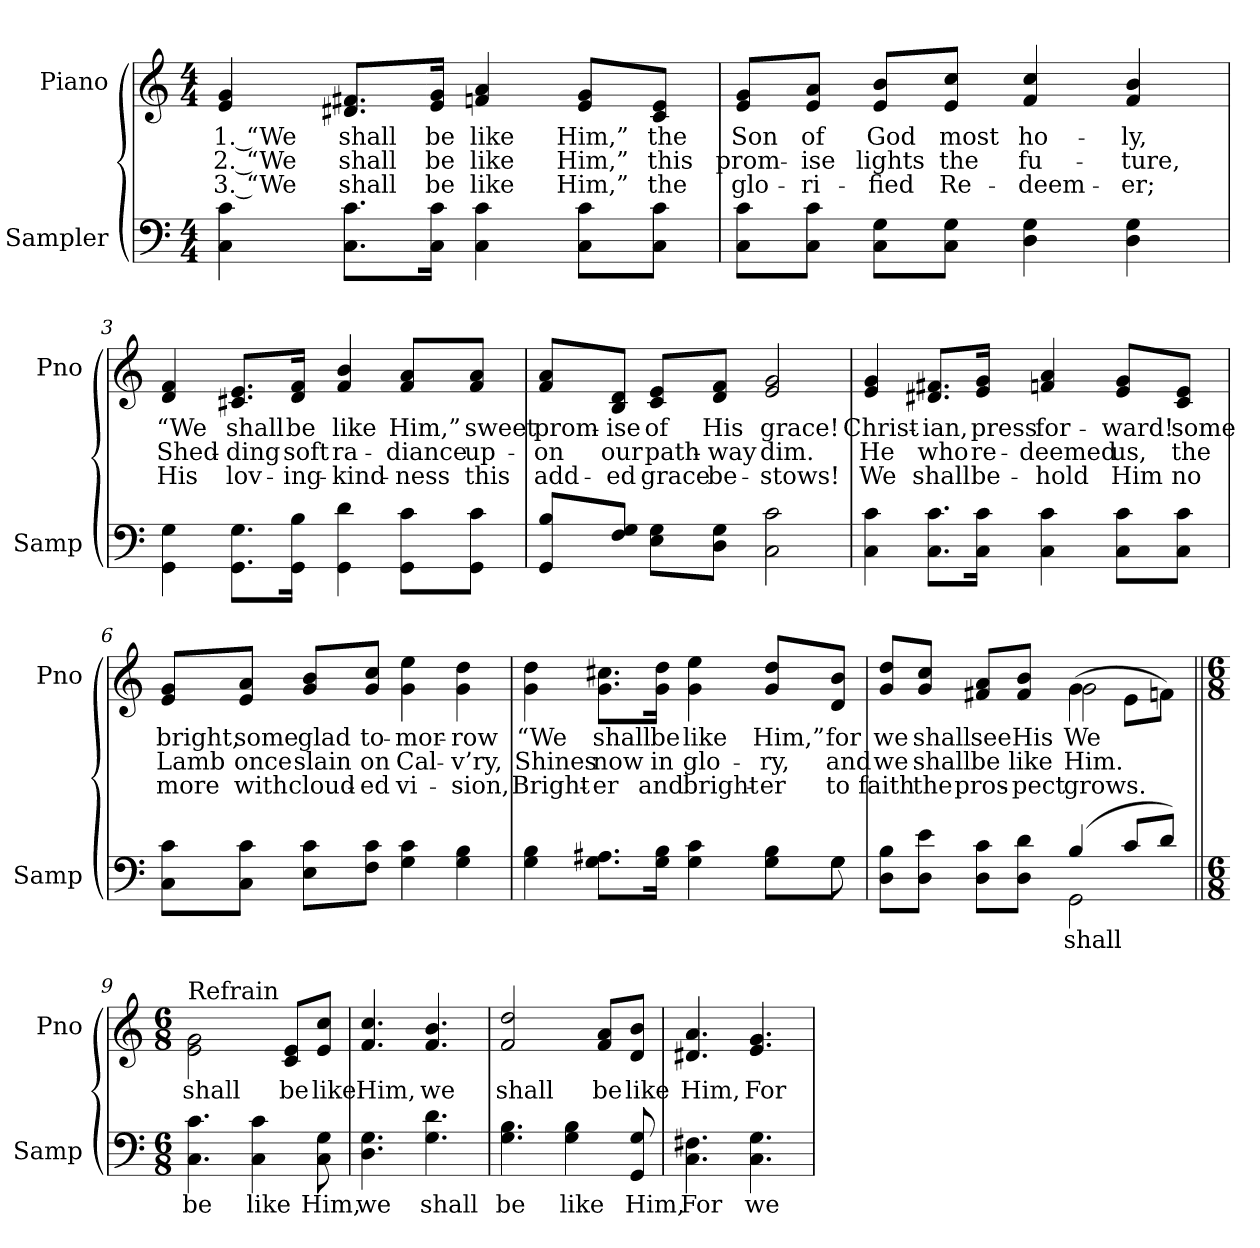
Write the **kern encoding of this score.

**kern	**text	**kern	**text	**text	**text
*part2	*part2	*part1	*part1	*part1	*part1
*staff2	*staff2	*staff1	*staff1	*staff1	*staff1
*I"Sampler	*	*I"Piano	*	*	*
*I'Samp	*	*I'Pno	*	*	*
*clefF4	*	*clefG2	*	*	*
*M4/4	*	*M4/4	*	*	*
=1	=1	=1	=1	=1	=1
4C 4c	.	4e 4g	1. “We	2. “We	3. “We
8.C\ 8.c\L	.	8.d#X/ 8.f#X/L	shall	shall	shall
16C\ 16c\Jk	.	16e/ 16g/Jk	be	be	be
4C 4c	.	4fn 4a	like	like	like
8C\ 8c\L	.	8e/ 8g/L	Him,”	Him,”	Him,”
8C\ 8c\J	.	8c/ 8e/J	the	this	the
=2	=2	=2	=2	=2	=2
8C\ 8c\L	.	8e/ 8g/L	Son	prom-	glo-
8C\ 8c\J	.	8e/ 8a/J	of	-ise	-ri-
8C\ 8G\L	.	8e/ 8b/L	God	lights	-fied
8C\ 8G\J	.	8e/ 8cc/J	most	the	Re-
4D 4G	.	4f 4cc	ho-	fu-	-deem-
4D 4G	.	4f 4b	-ly,	-ture,	-er;
=3	=3	=3	=3	=3	=3
4GG\ 4G\	.	4d 4f	“We	Shed-	His
8.GG\ 8.G\L	.	8.c#X/ 8.e/L	shall	-ding	lov-
16GG\ 16B\Jk	.	16d/ 16f/Jk	be	soft	-ing-
4GG 4d	.	4f 4b	like	ra-	-kind-
8GG\ 8c\L	.	8f/ 8a/L	Him,”	-diance	-ness
8GG\ 8c\J	.	8f/ 8a/J	sweet	up-	this
=4	=4	=4	=4	=4	=4
8GG/ 8B/L	.	8f/ 8a/L	prom-	-on	add-
8F/ 8G/J	.	8B/ 8d/J	-ise	our	-ed
8E\ 8G\L	.	8c/ 8e/L	of	path-	grace
8D\ 8G\J	.	8d/ 8f/J	His	-way	be-
2C 2c	.	2e 2g	grace!	dim.	-stows!
=5	=5	=5	=5	=5	=5
4C 4c	.	4e 4g	Christ-	He	We
8.C\ 8.c\L	.	8.d#X/ 8.f#X/L	-ian,	who	shall
16C\ 16c\Jk	.	16e/ 16g/Jk	press	re-	be-
4C 4c	.	4fn 4a	for-	-deemed	-hold
8C\ 8c\L	.	8e/ 8g/L	-ward!	us,	Him
8C\ 8c\J	.	8c/ 8e/J	some	the	no
=6	=6	=6	=6	=6	=6
8C\ 8c\L	.	8e/ 8g/L	bright,	Lamb	more
8C\ 8c\J	.	8e/ 8a/J	some	once	with
8E\ 8c\L	.	8g/ 8b/L	glad	slain	cloud-
8F\ 8c\J	.	8g/ 8cc/J	to-	on	-ed
4G 4c	.	4g 4ee	-mor-	Cal-	vi-
4G 4B	.	4g 4dd	-row	-v’ry,	-sion,
=7	=7	=7	=7	=7	=7
*^	*	*	*	*	*
4G 4B	2..ryy	.	4g 4dd	“We	Shines	Bright-
8.G\ 8.A#X\L	.	.	8.g\ 8.cc#X\L	shall	now	-er
16G\ 16B\Jk	.	.	16g\ 16dd\Jk	be	in	and
4G 4c	.	.	4g 4ee	like	glo-	bright-
8G\ 8B\L	.	.	8g/ 8dd/L	Him,”	-ry,	-er
8G\J	8G	.	8d/ 8b/J	for	and	to
=8	=8	=8	=8	=8	=8	=8
*	*	*	*^	*	*	*
8D\ 8B\L	2ryy	.	8g/ 8dd/L	2ryy	we	we	faith
8D\ 8e\J	.	.	8g/ 8cc/J	.	shall	shall	the
8D\ 8c\L	.	.	8f#X/ 8a/L	.	see	be	pros-
8D\ 8d\J	.	.	8f#/ 8b/J	.	His	like	-pect
(4B/	2GG	shall	(4g\	2g	We	Him.	grows.
8c/L	.	.	8e\L	.	.	.	.
8d/J)	.	.	8fn\J)	.	.	.	.
*v	*v	*	*	*	*	*	*
*	*	*v	*v	*	*	*
=9||	=9||	=9||	=9||	=9||	=9||
*M6/8	*	*M6/8	*	*	*
!	!	!LO:TX:t=Refrain	!	!	!
4.C 4.c	be	2e\ 2g\	shall	.	.
4C 4c	like	.	.	.	.
.	.	8c/ 8e/L	be	.	.
8C 8G	Him,	8e/ 8cc/J	like	.	.
=10	=10	=10	=10	=10	=10
4.D 4.G	we	4.f 4.cc	Him,	.	.
4.G 4.d	shall	4.f 4.b	we	.	.
=11	=11	=11	=11	=11	=11
4.G 4.B	be	2f 2dd	shall	.	.
4G 4B	like	.	.	.	.
.	.	8f/ 8a/L	be	.	.
8GG 8G	Him,	8d/ 8b/J	like	.	.
=12	=12	=12	=12	=12	=12
4.C 4.F#X	For	4.d#X 4.a	Him,	.	.
4.C 4.G	we	4.e 4.g	For	.	.
=	=	=	=	=	=
*-	*-	*-	*-	*-	*-
